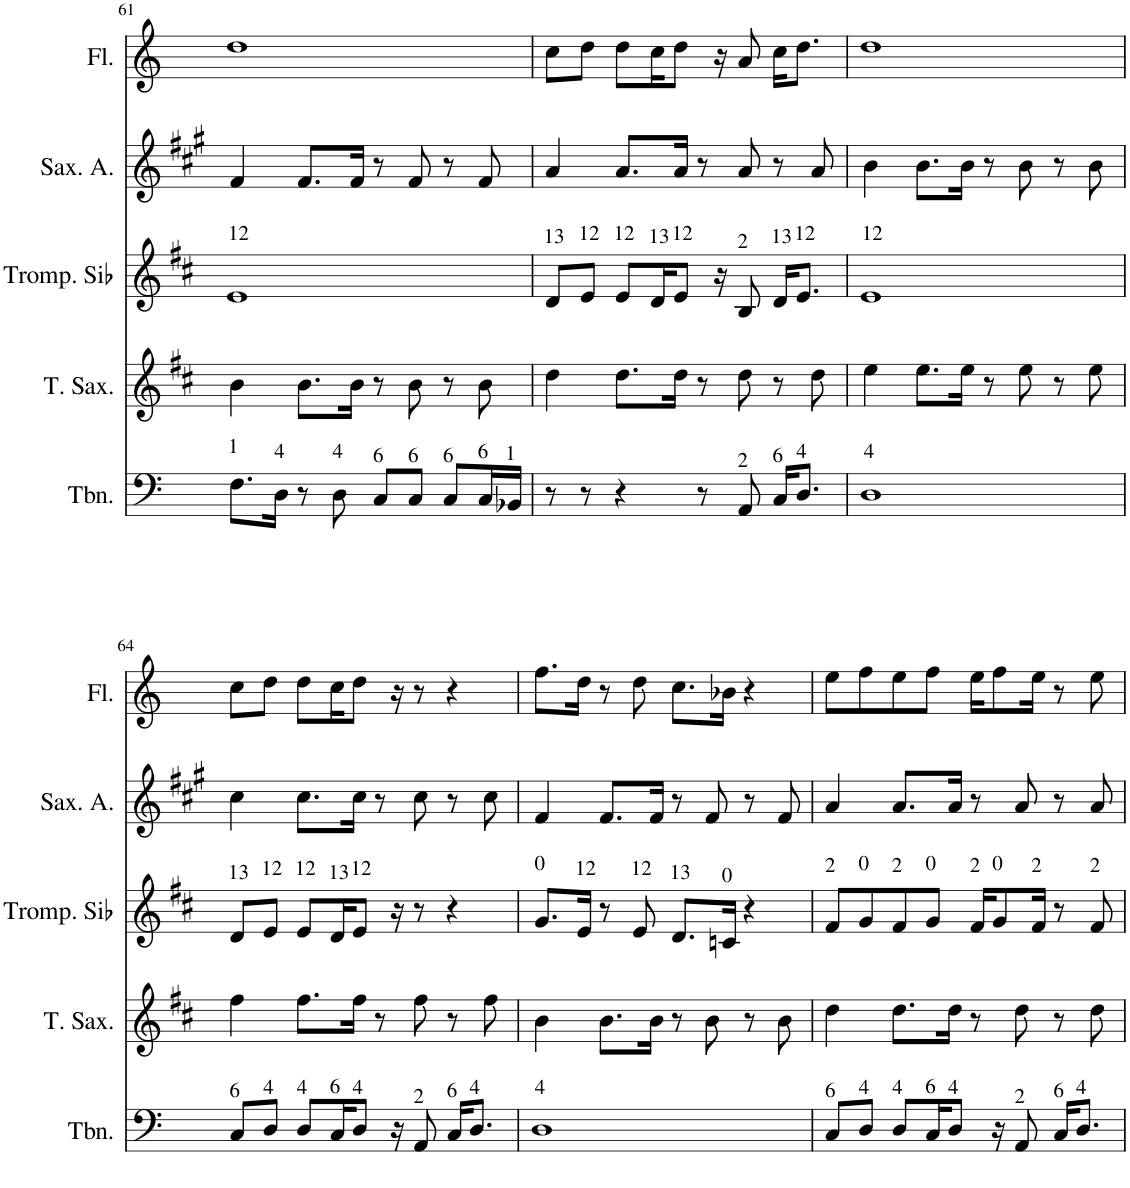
**kern	**kern	**kern	**kern	**kern	**kern	**kern
*part7	*part6	*part5	*part4	*part3	*part2	*part1
*staff7	*staff6	*staff5	*staff4	*staff3	*staff2	*staff1
*I"Trombone	*I"Tenor Saxophone	*I"Trompette en Sib	*I"Tuba	*I"Saxophone Soprano	*I"Saxophone Alto	*I"Flute
*I'Tbn.	*I'T. Sax.	*I'Tromp. Sib	*I'Tba.	*I'Sax. S.	*I'Sax. A.	*I'Fl.
!!LO:PB:g=z
*clefF4	*clefG2	*clefG2	*clefF4	*clefG2	*clefG2	*clefG2
*	*Trd8c14	*Trd1c2	*	*Trd1c2	*Trd5c9	*
*k[]	*k[f#c#]	*k[f#c#]	*k[]	*k[f#c#]	*k[f#c#g#]	*k[]
*M4/4	*M4/4	*M4/4	*M4/4	*M4/4	*M4/4	*M4/4
=61	=61	=61	=61	=61	=61	=61
!	!	!LO:TX:a:t=12	!	!	!	!
!LO:TX:a:t=1	!	!	!	!	!	!
8.F\L	4b\	1e	8.DD/L	4g	4f#/	1dd
!LO:TX:a:t=4	!	!	!	!	!	!
16D\Jk	.	.	16DD/Jk	.	.	.
8r	8.b\L	.	8r	8.g/L	8.f#/L	.
!LO:TX:a:t=4	!	!	!	!	!	!
8D\	.	.	8DD	.	.	.
.	16b\Jk	.	.	16g/Jk	16f#/Jk	.
!LO:TX:a:t=6	!	!	!	!	!	!
8C/L	8r	.	8.AA/L	8r	8r	.
!LO:TX:a:t=6	!	!	!	!	!	!
8C/J	8b\	.	.	8g	8f#/	.
.	.	.	16AA/Jk	.	.	.
!LO:TX:a:t=6	!	!	!	!	!	!
8C/L	8r	.	8r	8r	8r	.
!LO:TX:a:t=6	!	!	!	!	!	!
16C/L	8b\	.	8AA	8g	8f#/	.
!LO:TX:a:t=1	!	!	!	!	!	!
16BB-X/JJ	.	.	.	.	.	.
=62	=62	=62	=62	=62	=62	=62
!	!	!LO:TX:a:t=13	!	!	!	!
8r	4dd\	8d/L	8.FF/L	4f#	4a/	8cc\L
!	!	!LO:TX:a:t=12	!	!	!	!
8r	.	8e/J	.	.	.	8dd\J
.	.	.	16FF/Jk	.	.	.
!	!	!LO:TX:a:t=12	!	!	!	!
4r	8.dd\L	8e/L	8r	8.f#/L	8.a/L	8dd\L
!	!	!LO:TX:a:t=13	!	!	!	!
.	.	16d/K	8FF	.	.	16cc\K
!	!	!LO:TX:a:t=12	!	!	!	!
.	16dd\Jk	8e/J	.	16f#/Jk	16a/Jk	8dd\J
8r	8r	.	8.C/L	8r	8r	.
.	.	16r	.	.	.	16r
!	!	!LO:TX:a:t=2	!	!	!	!
!LO:TX:a:t=2	!	!	!	!	!	!
8AA/	8dd\	8B/	.	8f#	8a/	8a/
.	.	.	16C/Jk	.	.	.
!	!	!LO:TX:a:t=13	!	!	!	!
!LO:TX:a:t=6	!	!	!	!	!	!
16C/KL	8r	16d/KL	8r	8r	8r	16cc\KL
!	!	!LO:TX:a:t=12	!	!	!	!
!LO:TX:a:t=4	!	!	!	!	!	!
8.D/J	.	8.e/J	.	.	.	8.dd\J
.	8dd\	.	8C	8f#	8a/	.
=63	=63	=63	=63	=63	=63	=63
!	!	!LO:TX:a:t=12	!	!	!	!
!LO:TX:a:t=4	!	!	!	!	!	!
1D	4ee\	1e	8.DD/L	4g	4b\	1dd
.	.	.	16DD/Jk	.	.	.
.	8.ee\L	.	8r	8.g/L	8.b\L	.
.	.	.	8DD	.	.	.
.	16ee\Jk	.	.	16g/Jk	16b\Jk	.
.	8r	.	8.AA#X/L	8r	8r	.
.	8ee\	.	.	8g	8b\	.
.	.	.	16AA#/Jk	.	.	.
.	8r	.	8r	8r	8r	.
.	8ee\	.	8AA#	8g	8b\	.
!!LO:LB:g=z
=64	=64	=64	=64	=64	=64	=64
!	!	!LO:TX:a:t=13	!	!	!	!
!LO:TX:a:t=6	!	!	!	!	!	!
8C/L	4ff#\	8d/L	8.GG/L	4a	4cc#\	8cc\L
!	!	!LO:TX:a:t=12	!	!	!	!
!LO:TX:a:t=4	!	!	!	!	!	!
8D/J	.	8e/J	.	.	.	8dd\J
.	.	.	16GG/Jk	.	.	.
!	!	!LO:TX:a:t=12	!	!	!	!
!LO:TX:a:t=4	!	!	!	!	!	!
8D/L	8.ff#\L	8e/L	8r	8.a/L	8.cc#\L	8dd\L
!	!	!LO:TX:a:t=13	!	!	!	!
!LO:TX:a:t=6	!	!	!	!	!	!
16C/K	.	16d/K	8GG	.	.	16cc\K
!	!	!LO:TX:a:t=12	!	!	!	!
!LO:TX:a:t=4	!	!	!	!	!	!
8D/J	16ff#\Jk	8e/J	.	16a/Jk	16cc#\Jk	8dd\J
.	8r	.	8.CC/L	8r	8r	.
16r	.	16r	.	.	.	16r
!LO:TX:a:t=2	!	!	!	!	!	!
8AA/	8ff#\	8r	.	8a	8cc#\	8r
.	.	.	16CC/Jk	.	.	.
!LO:TX:a:t=6	!	!	!	!	!	!
16C/KL	8r	4r	8r	8r	8r	4r
!LO:TX:a:t=4	!	!	!	!	!	!
8.D/J	.	.	.	.	.	.
.	8ff#\	.	8CC	8a	8cc#\	.
=65	=65	=65	=65	=65	=65	=65
!	!	!LO:TX:a:t=0	!	!	!	!
!LO:TX:a:t=4	!	!	!	!	!	!
1D	4b\	8.g/L	8.DD/L	4g	4f#/	8.ff\L
!	!	!LO:TX:a:t=12	!	!	!	!
.	.	16e/Jk	16DD/Jk	.	.	16dd\Jk
.	8.b\L	8r	8r	8.g/L	8.f#/L	8r
!	!	!LO:TX:a:t=12	!	!	!	!
.	.	8e/	8DD	.	.	8dd\
.	16b\Jk	.	.	16g/Jk	16f#/Jk	.
!	!	!LO:TX:a:t=13	!	!	!	!
.	8r	8.d/L	8.AA/L	8r	8r	8.cc\L
.	8b\	.	.	8g	8f#/	.
!	!	!LO:TX:a:t=0	!	!	!	!
.	.	16cn/Jk	16AA/Jk	.	.	16b-X\Jk
.	8r	4r	8r	8r	8r	4r
.	8b\	.	8AA	8g	8f#/	.
=66	=66	=66	=66	=66	=66	=66
!	!	!LO:TX:a:t=2	!	!	!	!
!LO:TX:a:t=6	!	!	!	!	!	!
8C/L	4dd\	8f#/L	8.FF/L	4f#	4a/	8ee\L
!	!	!LO:TX:a:t=0	!	!	!	!
!LO:TX:a:t=4	!	!	!	!	!	!
8D/J	.	8g/	.	.	.	8ff\
.	.	.	16FF/Jk	.	.	.
!	!	!LO:TX:a:t=2	!	!	!	!
!LO:TX:a:t=4	!	!	!	!	!	!
8D/L	8.dd\L	8f#/	8r	8.f#/L	8.a/L	8ee\
!	!	!LO:TX:a:t=0	!	!	!	!
!LO:TX:a:t=6	!	!	!	!	!	!
16C/K	.	8g/J	8FF	.	.	8ff\J
!LO:TX:a:t=4	!	!	!	!	!	!
8D/J	16dd\Jk	.	.	16f#/Jk	16a/Jk	.
!	!	!LO:TX:a:t=2	!	!	!	!
.	8r	16f#/KL	8.C/L	8r	8r	16ee\KL
!	!	!LO:TX:a:t=0	!	!	!	!
16r	.	8g/	.	.	.	8ff\
!LO:TX:a:t=2	!	!	!	!	!	!
8AA/	8dd\	.	.	8f#	8a/	.
!	!	!LO:TX:a:t=2	!	!	!	!
.	.	16f#/Jk	16C/Jk	.	.	16ee\Jk
!LO:TX:a:t=6	!	!	!	!	!	!
16C/KL	8r	8r	8r	8r	8r	8r
!LO:TX:a:t=4	!	!	!	!	!	!
8.D/J	.	.	.	.	.	.
!	!	!LO:TX:a:t=2	!	!	!	!
.	8dd\	8f#/	8C	8f#	8a/	8ee\
=	=	=	=	=	=	=
*-	*-	*-	*-	*-	*-	*-
